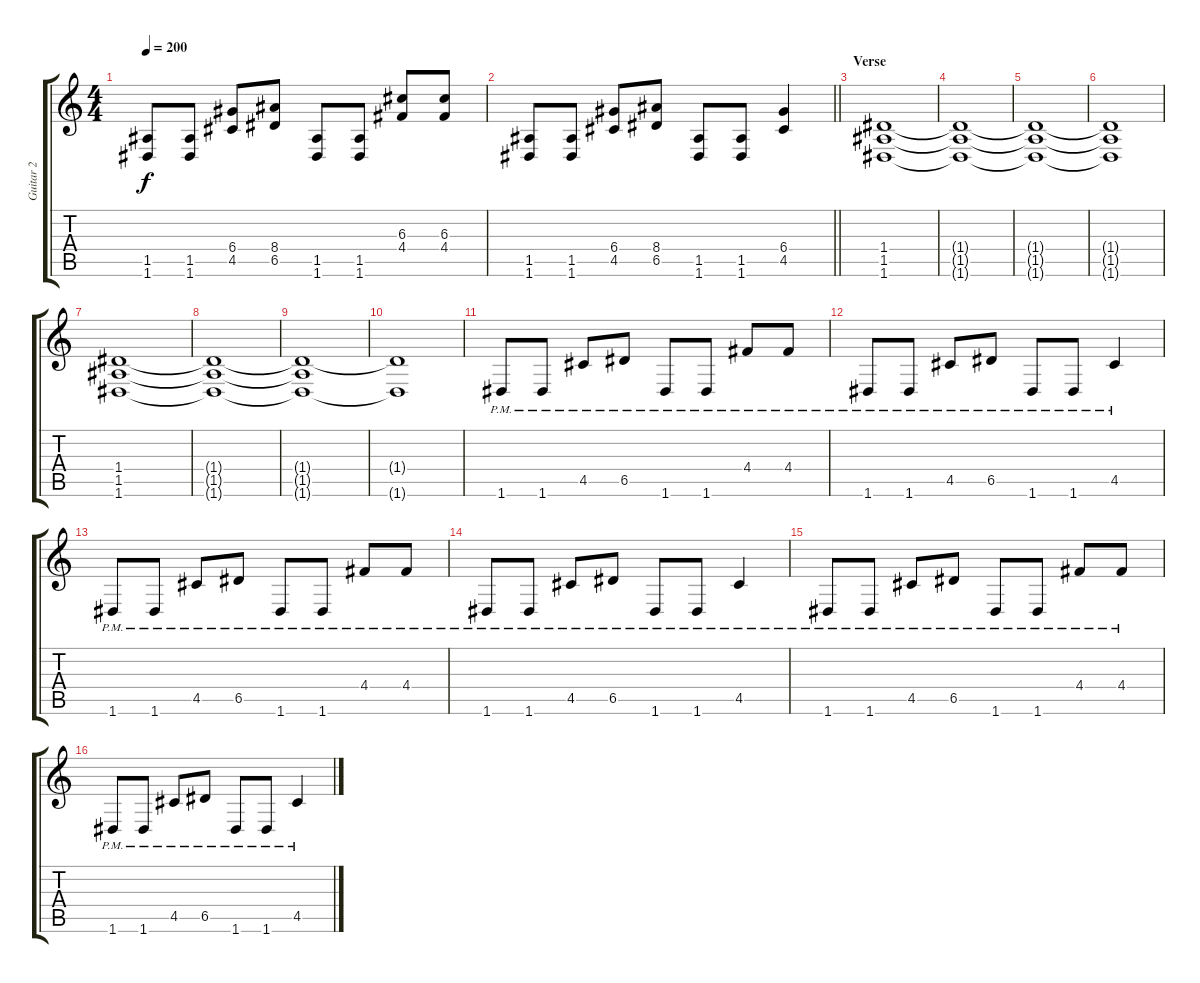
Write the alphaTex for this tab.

\track ("Guitar 2" "Guitar 2") {instrument distortionguitar}
\staff {score tabs}
\tuning (E4 B3 G3 D3 A2 D2) {hide}
\ts (4 4)
\tempo 200
\clef g2
\ks c
(1.5 1.6).8{dy f} (1.5 1.6).8 (6.4 4.5).8 (8.4 6.5).8 (1.5 1.6).8 (1.5 1.6).8 (6.3 4.4).8 (6.3 4.4).8 |
\barLineRight lightlight
(1.5 1.6).8 (1.5 1.6).8 (6.4 4.5).8 (8.4 6.5).8 (1.5 1.6).8 (1.5 1.6).8 (6.4 4.5).4 |
\section ("" "Verse")
(1.4 1.5 1.6).1 |
(1.4{t} 1.5{t} 1.6{t}).1 |
(1.4{t} 1.5{t} 1.6{t}).1 |
(1.4{t} 1.5{t} 1.6{t}).1 |
(1.4 1.5 1.6).1 |
(1.4{t} 1.5{t} 1.6{t}).1 |
(1.4{t} 1.5{t} 1.6{t}).1 |
(1.4{t} 1.6{t}).1 |
1.6{pm}.8 1.6{pm}.8 4.5{pm}.8 6.5{pm}.8 1.6{pm}.8 1.6{pm}.8 4.4{pm}.8 4.4{pm}.8 |
1.6{pm}.8 1.6{pm}.8 4.5{pm}.8 6.5{pm}.8 1.6{pm}.8 1.6{pm}.8 4.5{pm}.4 |
1.6{pm}.8 1.6{pm}.8 4.5{pm}.8 6.5{pm}.8 1.6{pm}.8 1.6{pm}.8 4.4{pm}.8 4.4{pm}.8 |
1.6{pm}.8 1.6{pm}.8 4.5{pm}.8 6.5{pm}.8 1.6{pm}.8 1.6{pm}.8 4.5{pm}.4 |
1.6{pm}.8 1.6{pm}.8 4.5{pm}.8 6.5{pm}.8 1.6{pm}.8 1.6{pm}.8 4.4{pm}.8 4.4{pm}.8 |
1.6{pm}.8 1.6{pm}.8 4.5{pm}.8 6.5{pm}.8 1.6{pm}.8 1.6{pm}.8 4.5{pm}.4
